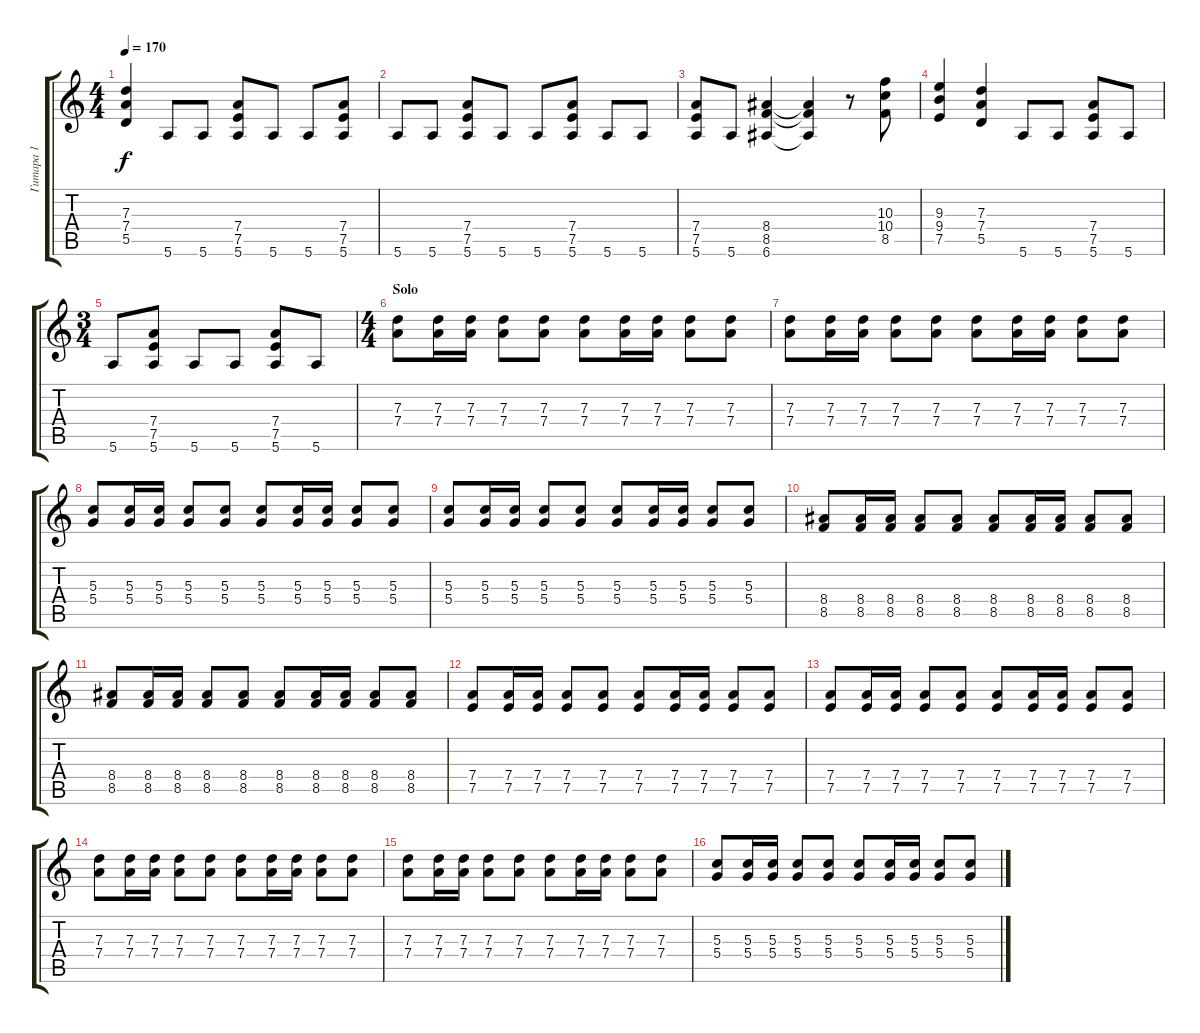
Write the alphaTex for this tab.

\track ("Гитара 1" "Гитара 1") {instrument distortionguitar}
\staff {score tabs}
\tuning (E4 B3 G3 D3 A2 E2) {hide}
\ts (4 4)
\tempo 170
\clef g2
\ks c
(7.3 7.4 5.5).4{dy f} 5.6.8 5.6.8 (7.4 7.5 5.6).8 5.6.8 5.6.8 (7.4 7.5 5.6).8 |
5.6.8 5.6.8 (7.4 7.5 5.6).8 5.6.8 5.6.8 (7.4 7.5 5.6).8 5.6.8 5.6.8 |
(7.4 7.5 5.6).8 5.6.8 (8.4 8.5 6.6).4 (8.4{t} 8.5{t} 6.6{t}).4 r.8 (10.3 10.4 8.5).8 |
(9.3 9.4 7.5).4 (7.3 7.4 5.5).4 5.6.8 5.6.8 (7.4 7.5 5.6).8 5.6.8 |
\ts (3 4)
5.6.8 (7.4 7.5 5.6).8 5.6.8 5.6.8 (7.4 7.5 5.6).8 5.6.8 |
\ts (4 4)
\section ("" "Solo")
(7.3 7.4).8 (7.3 7.4).16 (7.3 7.4).16 (7.3 7.4).8 (7.3 7.4).8 (7.3 7.4).8 (7.3 7.4).16 (7.3 7.4).16 (7.3 7.4).8 (7.3 7.4).8 |
(7.3 7.4).8 (7.3 7.4).16 (7.3 7.4).16 (7.3 7.4).8 (7.3 7.4).8 (7.3 7.4).8 (7.3 7.4).16 (7.3 7.4).16 (7.3 7.4).8 (7.3 7.4).8 |
(5.3 5.4).8 (5.3 5.4).16 (5.3 5.4).16 (5.3 5.4).8 (5.3 5.4).8 (5.3 5.4).8 (5.3 5.4).16 (5.3 5.4).16 (5.3 5.4).8 (5.3 5.4).8 |
(5.3 5.4).8 (5.3 5.4).16 (5.3 5.4).16 (5.3 5.4).8 (5.3 5.4).8 (5.3 5.4).8 (5.3 5.4).16 (5.3 5.4).16 (5.3 5.4).8 (5.3 5.4).8 |
(8.4 8.5).8 (8.4 8.5).16 (8.4 8.5).16 (8.4 8.5).8 (8.4 8.5).8 (8.4 8.5).8 (8.4 8.5).16 (8.4 8.5).16 (8.4 8.5).8 (8.4 8.5).8 |
(8.4 8.5).8 (8.4 8.5).16 (8.4 8.5).16 (8.4 8.5).8 (8.4 8.5).8 (8.4 8.5).8 (8.4 8.5).16 (8.4 8.5).16 (8.4 8.5).8 (8.4 8.5).8 |
(7.4 7.5).8 (7.4 7.5).16 (7.4 7.5).16 (7.4 7.5).8 (7.4 7.5).8 (7.4 7.5).8 (7.4 7.5).16 (7.4 7.5).16 (7.4 7.5).8 (7.4 7.5).8 |
(7.4 7.5).8 (7.4 7.5).16 (7.4 7.5).16 (7.4 7.5).8 (7.4 7.5).8 (7.4 7.5).8 (7.4 7.5).16 (7.4 7.5).16 (7.4 7.5).8 (7.4 7.5).8 |
(7.3 7.4).8 (7.3 7.4).16 (7.3 7.4).16 (7.3 7.4).8 (7.3 7.4).8 (7.3 7.4).8 (7.3 7.4).16 (7.3 7.4).16 (7.3 7.4).8 (7.3 7.4).8 |
(7.3 7.4).8 (7.3 7.4).16 (7.3 7.4).16 (7.3 7.4).8 (7.3 7.4).8 (7.3 7.4).8 (7.3 7.4).16 (7.3 7.4).16 (7.3 7.4).8 (7.3 7.4).8 |
(5.3 5.4).8 (5.3 5.4).16 (5.3 5.4).16 (5.3 5.4).8 (5.3 5.4).8 (5.3 5.4).8 (5.3 5.4).16 (5.3 5.4).16 (5.3 5.4).8 (5.3 5.4).8
